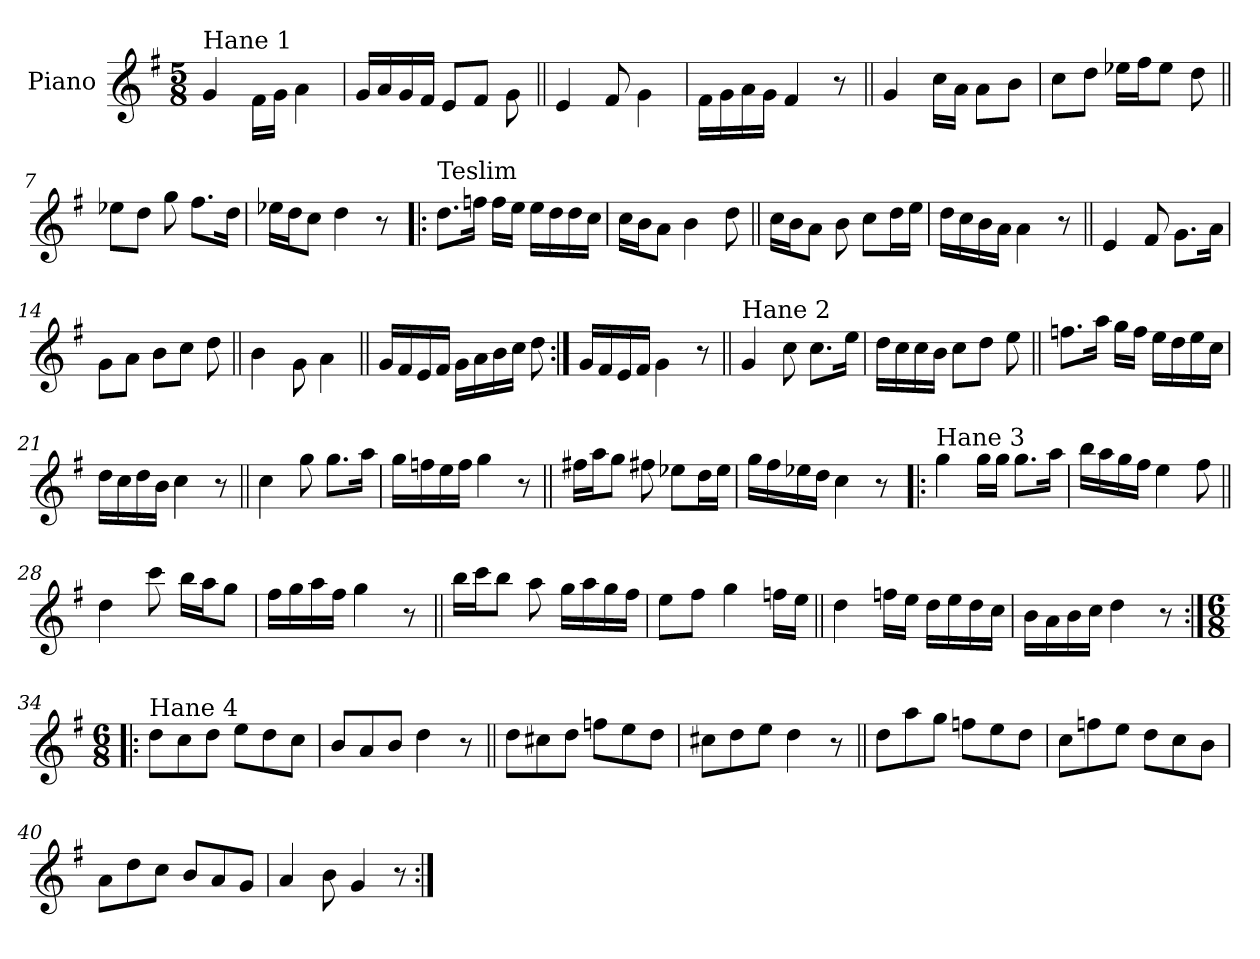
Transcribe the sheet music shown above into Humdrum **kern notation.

**kern
*part1
*staff1
*I"Piano
*I'Pno
*clefG2
*k[f#]
*G:
*M5/8
=1
!LO:TX:a:t=Hane 1
4g/
16f#\LL
16g\JJ
4a\
=2
16g/LL
16a/
16g/
16f#/JJ
8e/L
8f#/J
8g\
=3||
4e/
8f#/
4g\
=4
16f#\LL
16g\
16a\
16g\JJ
4f#/
8r
!!LO:LB:g=z
=5||
4g/
16cc\LL
16a\JJ
8a\L
8b\J
=6
8cc\L
8dd\J
16ee-X\LL
16ff#\J
8ee-\J
8dd\
=7||
8ee-X\L
8dd\J
8gg\
8.ff#\L
16dd\Jk
=8
16ee-X\LL
16dd\J
8cc\J
4dd\
8r
!!LO:LB:g=z
=9!|:
!LO:TX:a:t=Teslim
8.dd\L
16ffn\Jk
16ff\LL
16ee\JJ
16ee\LL
16dd\
16dd\
16cc\JJ
=10
16cc\LL
16b\J
8a\J
4b\
8dd\
=11||
16cc\LL
16b\J
8a\J
8b\
8cc\L
16dd\L
16ee\JJ
=12
16dd\LL
16cc\
16b\
16a\JJ
4a\
8r
!!LO:LB:g=z
=13||
4e/
8f#/
8.g\L
16a\Jk
=14
8g\L
8a\J
8b\L
8cc\J
8dd\
=15||
4b\
8g\
4a\
=16||
16g/LL
16f#/
16e/
16f#/JJ
16g\LL
16a\
16b\
16cc\JJ
8dd\
=17:|!
16g/LL
16f#/
16e/
16f#/JJ
4g\
8r
!!LO:LB:g=z
=18||
!LO:TX:a:t=Hane 2
4g/
8cc\
8.cc\L
16ee\Jk
=19
16dd\LL
16cc\
16cc\
16b\JJ
8cc\L
8dd\J
8ee\
=20||
8.ffn\L
16aa\Jk
16gg\LL
16ff\JJ
16ee\LL
16dd\
16ee\
16cc\JJ
=21
16dd\LL
16cc\
16dd\
16b\JJ
4cc\
8r
!!LO:LB:g=z
=22||
4cc\
8gg\
8.gg\L
16aa\Jk
=23
16gg\LL
16ffn\
16ee\
16ff\JJ
4gg\
8r
=24||
16ff#X\LL
16aa\J
8gg\J
8ff#X\
8ee-X\L
16dd\L
16ee-\JJ
=25
16gg\LL
16ff#\
16ee-X\
16dd\JJ
4cc\
8r
!!LO:LB:g=z
=26!|:
!LO:TX:a:t=Hane 3
4gg\
16gg\LL
16gg\JJ
8.gg\L
16aa\Jk
=27
16bb\LL
16aa\
16gg\
16ff#\JJ
4ee\
8ff#\
=28||
4dd\
8ccc\
16bb\LL
16aa\J
8gg\J
=29
16ff#\LL
16gg\
16aa\
16ff#\JJ
4gg\
8r
!!LO:LB:g=z
=30||
16bb\LL
16ccc\J
8bb\J
8aa\
16gg\LL
16aa\
16gg\
16ff#\JJ
=31
8ee\L
8ff#\J
4gg\
16ffn\LL
16ee\JJ
=32||
4dd\
16ffn\LL
16ee\JJ
16dd\LL
16ee\
16dd\
16cc\JJ
=33
16b\LL
16a\
16b\
16cc\JJ
4dd\
8r
!!LO:LB:g=z
=34:|!|:
*M6/8
!LO:TX:a:t=Hane 4
8dd\L
8cc\
8dd\J
8ee\L
8dd\
8cc\J
=35
8b/L
8a/
8b/J
4dd\
8r
=36||
8dd\L
8cc#X\
8dd\J
8ffn\L
8ee\
8dd\J
=37
8cc#X\L
8dd\
8ee\J
4dd\
8r
!!LO:PB:g=z
=38||
8dd\L
8aa\
8gg\J
8ffn\L
8ee\
8dd\J
=39
8cc\L
8ffn\
8ee\J
8dd\L
8cc\
8b\J
=40
8a\L
8dd\
8cc\J
8b/L
8a/
8g/J
=41
4a/
8b\
4g/
8r
=:|!
*-
